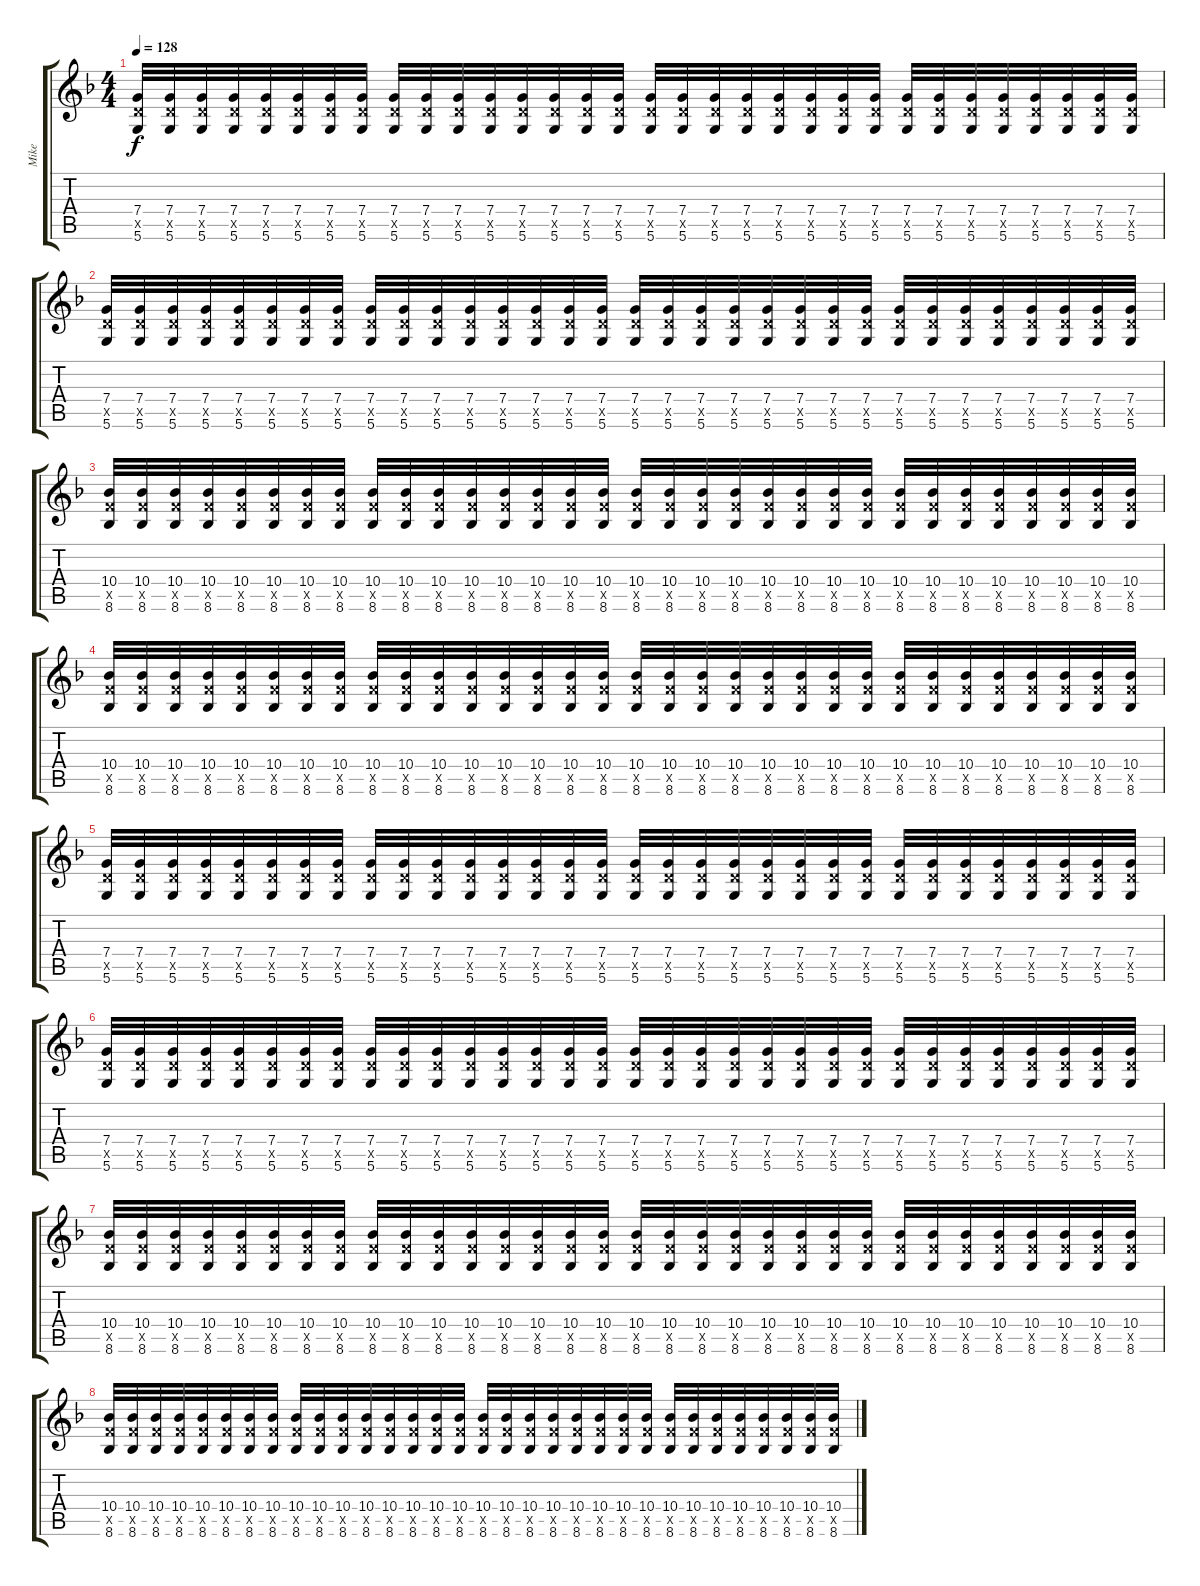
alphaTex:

\track ("Mike" "Mike") {instrument electricguitarjazz}
\staff {score tabs}
\tuning (D4 A3 F3 C3 G2 D2) {hide}
\ts (4 4)
\tempo 128
\clef g2
\ks dminor
(7.4 7.5{x} 5.6).32{dy f} (7.4 7.5{x} 5.6).32 (7.4 7.5{x} 5.6).32 (7.4 7.5{x} 5.6).32 (7.4 7.5{x} 5.6).32 (7.4 7.5{x} 5.6).32 (7.4 7.5{x} 5.6).32 (7.4 7.5{x} 5.6).32 (7.4 7.5{x} 5.6).32 (7.4 7.5{x} 5.6).32 (7.4 7.5{x} 5.6).32 (7.4 7.5{x} 5.6).32 (7.4 7.5{x} 5.6).32 (7.4 7.5{x} 5.6).32 (7.4 7.5{x} 5.6).32 (7.4 7.5{x} 5.6).32 (7.4 7.5{x} 5.6).32 (7.4 7.5{x} 5.6).32 (7.4 7.5{x} 5.6).32 (7.4 7.5{x} 5.6).32 (7.4 7.5{x} 5.6).32 (7.4 7.5{x} 5.6).32 (7.4 7.5{x} 5.6).32 (7.4 7.5{x} 5.6).32 (7.4 7.5{x} 5.6).32 (7.4 7.5{x} 5.6).32 (7.4 7.5{x} 5.6).32 (7.4 7.5{x} 5.6).32 (7.4 7.5{x} 5.6).32 (7.4 7.5{x} 5.6).32 (7.4 7.5{x} 5.6).32 (7.4 7.5{x} 5.6).32 |
(7.4 7.5{x} 5.6).32 (7.4 7.5{x} 5.6).32 (7.4 7.5{x} 5.6).32 (7.4 7.5{x} 5.6).32 (7.4 7.5{x} 5.6).32 (7.4 7.5{x} 5.6).32 (7.4 7.5{x} 5.6).32 (7.4 7.5{x} 5.6).32 (7.4 7.5{x} 5.6).32 (7.4 7.5{x} 5.6).32 (7.4 7.5{x} 5.6).32 (7.4 7.5{x} 5.6).32 (7.4 7.5{x} 5.6).32 (7.4 7.5{x} 5.6).32 (7.4 7.5{x} 5.6).32 (7.4 7.5{x} 5.6).32 (7.4 7.5{x} 5.6).32 (7.4 7.5{x} 5.6).32 (7.4 7.5{x} 5.6).32 (7.4 7.5{x} 5.6).32 (7.4 7.5{x} 5.6).32 (7.4 7.5{x} 5.6).32 (7.4 7.5{x} 5.6).32 (7.4 7.5{x} 5.6).32 (7.4 7.5{x} 5.6).32 (7.4 7.5{x} 5.6).32 (7.4 7.5{x} 5.6).32 (7.4 7.5{x} 5.6).32 (7.4 7.5{x} 5.6).32 (7.4 7.5{x} 5.6).32 (7.4 7.5{x} 5.6).32 (7.4 7.5{x} 5.6).32 |
(10.4 10.5{x} 8.6).32 (10.4 10.5{x} 8.6).32 (10.4 10.5{x} 8.6).32 (10.4 10.5{x} 8.6).32 (10.4 10.5{x} 8.6).32 (10.4 10.5{x} 8.6).32 (10.4 10.5{x} 8.6).32 (10.4 10.5{x} 8.6).32 (10.4 10.5{x} 8.6).32 (10.4 10.5{x} 8.6).32 (10.4 10.5{x} 8.6).32 (10.4 10.5{x} 8.6).32 (10.4 10.5{x} 8.6).32 (10.4 10.5{x} 8.6).32 (10.4 10.5{x} 8.6).32 (10.4 10.5{x} 8.6).32 (10.4 10.5{x} 8.6).32 (10.4 10.5{x} 8.6).32 (10.4 10.5{x} 8.6).32 (10.4 10.5{x} 8.6).32 (10.4 10.5{x} 8.6).32 (10.4 10.5{x} 8.6).32 (10.4 10.5{x} 8.6).32 (10.4 10.5{x} 8.6).32 (10.4 10.5{x} 8.6).32 (10.4 10.5{x} 8.6).32 (10.4 10.5{x} 8.6).32 (10.4 10.5{x} 8.6).32 (10.4 10.5{x} 8.6).32 (10.4 10.5{x} 8.6).32 (10.4 10.5{x} 8.6).32 (10.4 10.5{x} 8.6).32 |
(10.4 10.5{x} 8.6).32 (10.4 10.5{x} 8.6).32 (10.4 10.5{x} 8.6).32 (10.4 10.5{x} 8.6).32 (10.4 10.5{x} 8.6).32 (10.4 10.5{x} 8.6).32 (10.4 10.5{x} 8.6).32 (10.4 10.5{x} 8.6).32 (10.4 10.5{x} 8.6).32 (10.4 10.5{x} 8.6).32 (10.4 10.5{x} 8.6).32 (10.4 10.5{x} 8.6).32 (10.4 10.5{x} 8.6).32 (10.4 10.5{x} 8.6).32 (10.4 10.5{x} 8.6).32 (10.4 10.5{x} 8.6).32 (10.4 10.5{x} 8.6).32 (10.4 10.5{x} 8.6).32 (10.4 10.5{x} 8.6).32 (10.4 10.5{x} 8.6).32 (10.4 10.5{x} 8.6).32 (10.4 10.5{x} 8.6).32 (10.4 10.5{x} 8.6).32 (10.4 10.5{x} 8.6).32 (10.4 10.5{x} 8.6).32 (10.4 10.5{x} 8.6).32 (10.4 10.5{x} 8.6).32 (10.4 10.5{x} 8.6).32 (10.4 10.5{x} 8.6).32 (10.4 10.5{x} 8.6).32 (10.4 10.5{x} 8.6).32 (10.4 10.5{x} 8.6).32 |
(7.4 7.5{x} 5.6).32 (7.4 7.5{x} 5.6).32 (7.4 7.5{x} 5.6).32 (7.4 7.5{x} 5.6).32 (7.4 7.5{x} 5.6).32 (7.4 7.5{x} 5.6).32 (7.4 7.5{x} 5.6).32 (7.4 7.5{x} 5.6).32 (7.4 7.5{x} 5.6).32 (7.4 7.5{x} 5.6).32 (7.4 7.5{x} 5.6).32 (7.4 7.5{x} 5.6).32 (7.4 7.5{x} 5.6).32 (7.4 7.5{x} 5.6).32 (7.4 7.5{x} 5.6).32 (7.4 7.5{x} 5.6).32 (7.4 7.5{x} 5.6).32 (7.4 7.5{x} 5.6).32 (7.4 7.5{x} 5.6).32 (7.4 7.5{x} 5.6).32 (7.4 7.5{x} 5.6).32 (7.4 7.5{x} 5.6).32 (7.4 7.5{x} 5.6).32 (7.4 7.5{x} 5.6).32 (7.4 7.5{x} 5.6).32 (7.4 7.5{x} 5.6).32 (7.4 7.5{x} 5.6).32 (7.4 7.5{x} 5.6).32 (7.4 7.5{x} 5.6).32 (7.4 7.5{x} 5.6).32 (7.4 7.5{x} 5.6).32 (7.4 7.5{x} 5.6).32 |
(7.4 7.5{x} 5.6).32 (7.4 7.5{x} 5.6).32 (7.4 7.5{x} 5.6).32 (7.4 7.5{x} 5.6).32 (7.4 7.5{x} 5.6).32 (7.4 7.5{x} 5.6).32 (7.4 7.5{x} 5.6).32 (7.4 7.5{x} 5.6).32 (7.4 7.5{x} 5.6).32 (7.4 7.5{x} 5.6).32 (7.4 7.5{x} 5.6).32 (7.4 7.5{x} 5.6).32 (7.4 7.5{x} 5.6).32 (7.4 7.5{x} 5.6).32 (7.4 7.5{x} 5.6).32 (7.4 7.5{x} 5.6).32 (7.4 7.5{x} 5.6).32 (7.4 7.5{x} 5.6).32 (7.4 7.5{x} 5.6).32 (7.4 7.5{x} 5.6).32 (7.4 7.5{x} 5.6).32 (7.4 7.5{x} 5.6).32 (7.4 7.5{x} 5.6).32 (7.4 7.5{x} 5.6).32 (7.4 7.5{x} 5.6).32 (7.4 7.5{x} 5.6).32 (7.4 7.5{x} 5.6).32 (7.4 7.5{x} 5.6).32 (7.4 7.5{x} 5.6).32 (7.4 7.5{x} 5.6).32 (7.4 7.5{x} 5.6).32 (7.4 7.5{x} 5.6).32 |
(10.4 10.5{x} 8.6).32 (10.4 10.5{x} 8.6).32 (10.4 10.5{x} 8.6).32 (10.4 10.5{x} 8.6).32 (10.4 10.5{x} 8.6).32 (10.4 10.5{x} 8.6).32 (10.4 10.5{x} 8.6).32 (10.4 10.5{x} 8.6).32 (10.4 10.5{x} 8.6).32 (10.4 10.5{x} 8.6).32 (10.4 10.5{x} 8.6).32 (10.4 10.5{x} 8.6).32 (10.4 10.5{x} 8.6).32 (10.4 10.5{x} 8.6).32 (10.4 10.5{x} 8.6).32 (10.4 10.5{x} 8.6).32 (10.4 10.5{x} 8.6).32 (10.4 10.5{x} 8.6).32 (10.4 10.5{x} 8.6).32 (10.4 10.5{x} 8.6).32 (10.4 10.5{x} 8.6).32 (10.4 10.5{x} 8.6).32 (10.4 10.5{x} 8.6).32 (10.4 10.5{x} 8.6).32 (10.4 10.5{x} 8.6).32 (10.4 10.5{x} 8.6).32 (10.4 10.5{x} 8.6).32 (10.4 10.5{x} 8.6).32 (10.4 10.5{x} 8.6).32 (10.4 10.5{x} 8.6).32 (10.4 10.5{x} 8.6).32 (10.4 10.5{x} 8.6).32 |
(10.4 10.5{x} 8.6).32 (10.4 10.5{x} 8.6).32 (10.4 10.5{x} 8.6).32 (10.4 10.5{x} 8.6).32 (10.4 10.5{x} 8.6).32 (10.4 10.5{x} 8.6).32 (10.4 10.5{x} 8.6).32 (10.4 10.5{x} 8.6).32 (10.4 10.5{x} 8.6).32 (10.4 10.5{x} 8.6).32 (10.4 10.5{x} 8.6).32 (10.4 10.5{x} 8.6).32 (10.4 10.5{x} 8.6).32 (10.4 10.5{x} 8.6).32 (10.4 10.5{x} 8.6).32 (10.4 10.5{x} 8.6).32 (10.4 10.5{x} 8.6).32 (10.4 10.5{x} 8.6).32 (10.4 10.5{x} 8.6).32 (10.4 10.5{x} 8.6).32 (10.4 10.5{x} 8.6).32 (10.4 10.5{x} 8.6).32 (10.4 10.5{x} 8.6).32 (10.4 10.5{x} 8.6).32 (10.4 10.5{x} 8.6).32 (10.4 10.5{x} 8.6).32 (10.4 10.5{x} 8.6).32 (10.4 10.5{x} 8.6).32 (10.4 10.5{x} 8.6).32 (10.4 10.5{x} 8.6).32 (10.4 10.5{x} 8.6).32 (10.4 10.5{x} 8.6).32
